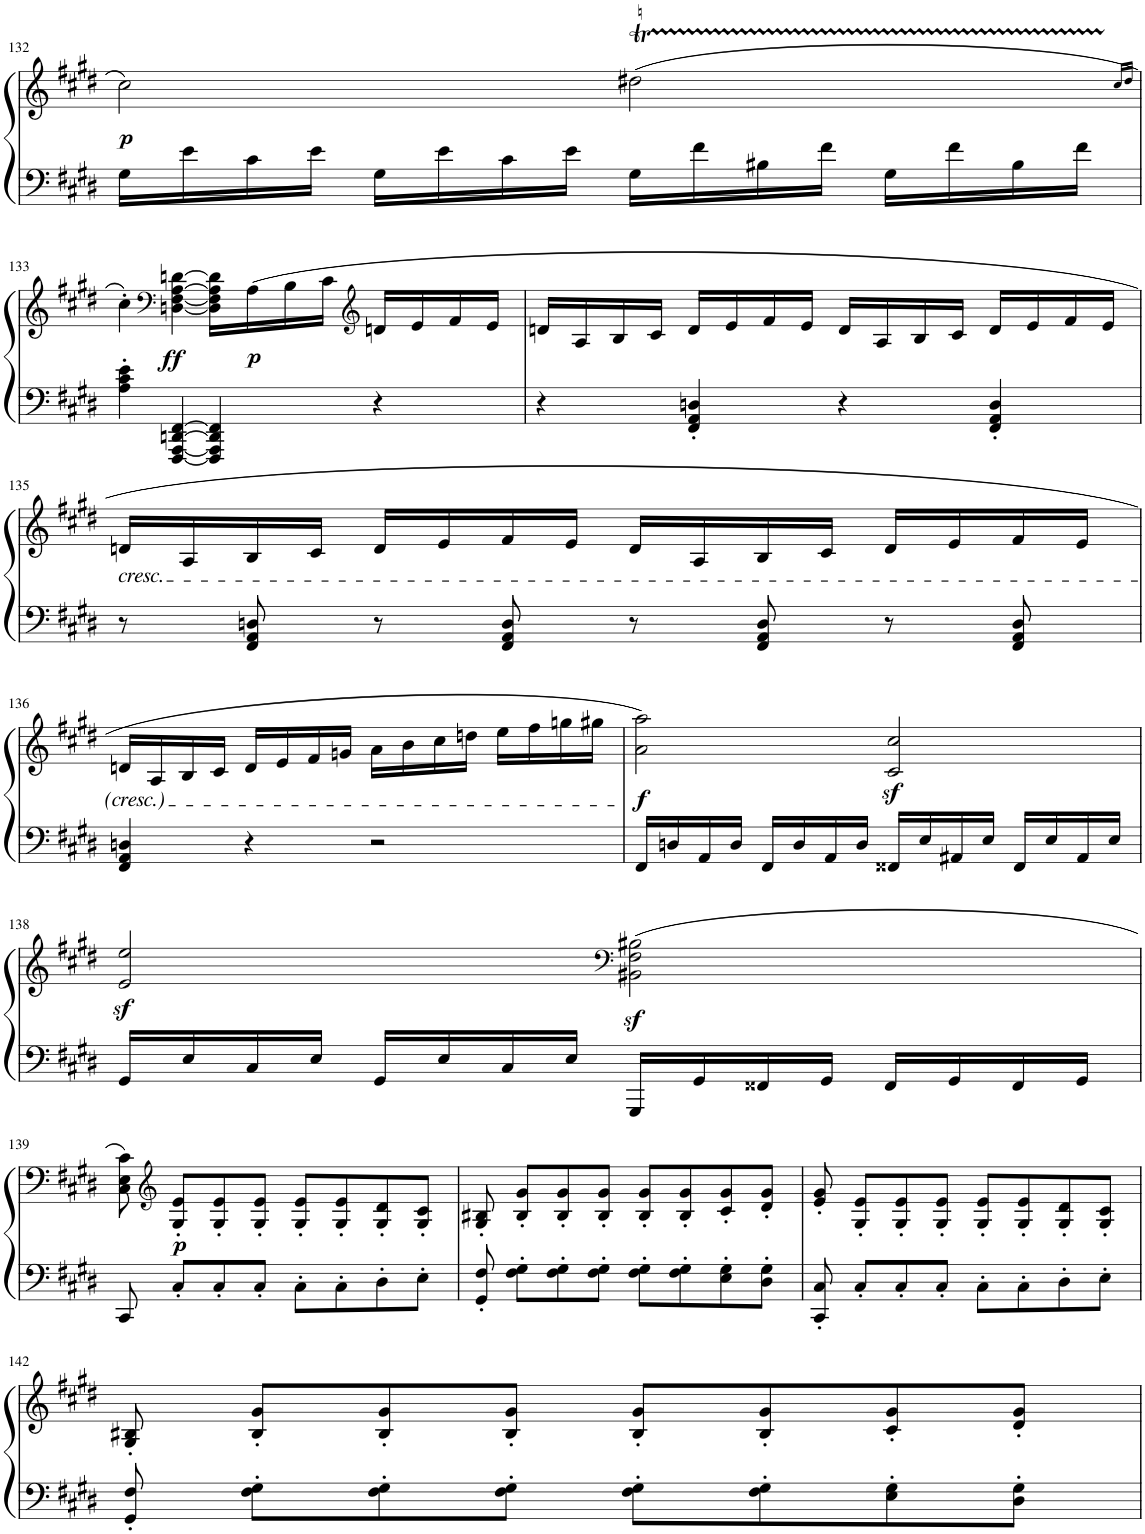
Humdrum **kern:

**kern	**kern	**dynam
*part1	*part1	*part1
*staff2	*staff1	*staff1/2
*I"Piano	*	*
*I'Pno.	*	*
!!LO:PB:g=z
*clefF4	*clefG2	*
*k[f#c#g#d#]	*k[f#c#g#d#]	*
*M4/4	*M4/4	*
*met(c)	*met(c)	*
=132	=132	=132
!	!	!LO:DY:b
16G#\LL	2cc#\	p
16e\	.	.
16c#\	.	.
16e\JJ	.	.
16G#\LL	.	.
16e\	.	.
16c#\	.	.
16e\JJ	.	.
16G#\LL	(2dd#Xt\	.
16f#\	.	.
16B#X\	.	.
16f#\JJ	.	.
16G#\LL	.	.
16f#\	.	.
16B#\	.	.
16f#\JJ	.	.
.	16qcc#/LL	.
.	16qdd#/JJ	.
!!LO:LB:g=z
=133	=133	=133
4A\' 4c#\' 4e\'	4cc#'\)	.
*	*clefF4	*
!	!	!LO:DY:b
[4FFF#/ [4AAA/ [>4DDn/ [4FF#/	[4Dn\ [<4F#\ [4A\ [4dn\	ff
4FFF#/] 4AAA/] 4DD/] 4FF#/]	16D\] 16F#\] 16A\] 16d\]LL	.
!	!	!LO:DY:b
.	(16A\	p
.	16B\	.
.	16c#\JJ	.
*	*clefG2	*
4r	16dn/LL	.
.	16e/	.
.	16f#/	.
.	16e/JJ	.
=134	=134	=134
4r	16dn/LL	.
.	16A/	.
.	16B/	.
.	16c#/JJ	.
4FF#/' 4AA/' 4Dn/'	16d/LL	.
.	16e/	.
.	16f#/	.
.	16e/JJ	.
4r	16d/LL	.
.	16A/	.
.	16B/	.
.	16c#/JJ	.
4FF#/' 4AA/' 4D/'	16d/LL	.
.	16e/	.
.	16f#/	.
.	16e/JJ	.
!!LO:LB:g=z
=135	=135	=135
!	!LO:TX:b:i:t=cresc.	!
8r	16dn/LL	.
.	16A/	.
8FF#/ 8AA/ 8Dn/	16B/	.
.	16c#/JJ	.
8r	16d/LL	.
.	16e/	.
8FF#/ 8AA/ 8D/	16f#/	.
.	16e/JJ	.
8r	16d/LL	.
.	16A/	.
8FF#/ 8AA/ 8D/	16B/	.
.	16c#/JJ	.
8r	16d/LL	.
.	16e/	.
8FF#/ 8AA/ 8D/	16f#/	.
.	16e/JJ	.
!!LO:LB:g=z
=136	=136	=136
4FF#/ 4AA/ 4Dn/	16dn/LL	.
.	16A/	.
.	16B/	.
.	16c#/JJ	.
4r	16d/LL	.
.	16e/	.
.	16f#/	.
.	16gn/JJ	.
2r	16a\LL	.
.	16b\	.
.	16cc#\	.
.	16ddn\JJ	.
.	16ee\LL	.
.	16ff#\	.
.	16ggn\	.
.	16gg#X\JJ	.
=137	=137	=137
!	!	!LO:DY:b
16FF#/LL	2a\ 2aa\)	f
16Dn/	.	.
16AA/	.	.
16D/JJ	.	.
16FF#/LL	.	.
16D/	.	.
16AA/	.	.
16D/JJ	.	.
16FF##X/LL	2c#/z< 2cc#/z<	.
16E/	.	.
16AA#X/	.	.
16E/JJ	.	.
16FF##/LL	.	.
16E/	.	.
16AA#/	.	.
16E/JJ	.	.
!!LO:LB:g=z
=138	=138	=138
16GG#/LL	2e/z< 2ee/z<	.
16E/	.	.
16C#/	.	.
16E/JJ	.	.
16GG#/LL	.	.
16E/	.	.
16C#/	.	.
16E/JJ	.	.
*	*clefF4	*
16GGG#/LL	(2BB#X\z< 2F#\z< 2B#X\z<	.
16GG#/	.	.
16FF##X/	.	.
16GG#/JJ	.	.
16FF##/LL	.	.
16GG#/	.	.
16FF##/	.	.
16GG#/JJ	.	.
!!LO:LB:g=z
=139	=139	=139
8CC#/	8C#\ 8E\ 8c#\)	.
*	*clefG2	*
!	!	!LO:DY:b
8C#'/L	8G#/' 8e/'L	p
8C#'/	8G#/' 8e/'	.
8C#'/J	8G#/' 8e/'J	.
8C#'\L	8G#/' 8e/'L	.
8C#'\	8G#/' 8e/'	.
8D#'\	8G#/' 8d#/'	.
8E'\J	8G#/' 8c#/'J	.
=140	=140	=140
8GG#/' 8F#/'	8G#/' 8B#X/'	.
8F#\' 8G#\'L	8B#/' 8g#/'L	.
8F#\' 8G#\'	8B#/' 8g#/'	.
8F#\' 8G#\'J	8B#/' 8g#/'J	.
8F#\' 8G#\'L	8B#/' 8g#/'L	.
8F#\' 8G#\'	8B#/' 8g#/'	.
8E\' 8G#\'	8c#/' 8g#/'	.
8D#\' 8G#\'J	8d#/' 8g#/'J	.
=141	=141	=141
8CC#/' 8C#/'	8e/' 8g#/'	.
8C#'/L	8G#/' 8e/'L	.
8C#'/	8G#/' 8e/'	.
8C#'/J	8G#/' 8e/'J	.
8C#'\L	8G#/' 8e/'L	.
8C#'\	8G#/' 8e/'	.
8D#'\	8G#/' 8d#/'	.
8E'\J	8G#/' 8c#/'J	.
!!LO:LB:g=z
=142	=142	=142
8GG#/' 8F#/'	8G#/' 8B#X/'	.
8F#\' 8G#\'L	8B#/' 8g#/'L	.
8F#\' 8G#\'	8B#/' 8g#/'	.
8F#\' 8G#\'J	8B#/' 8g#/'J	.
8F#\' 8G#\'L	8B#/' 8g#/'L	.
8F#\' 8G#\'	8B#/' 8g#/'	.
8E\' 8G#\'	8c#/' 8g#/'	.
8D#\' 8G#\'J	8d#/' 8g#/'J	.
=	=	=
*-	*-	*-
